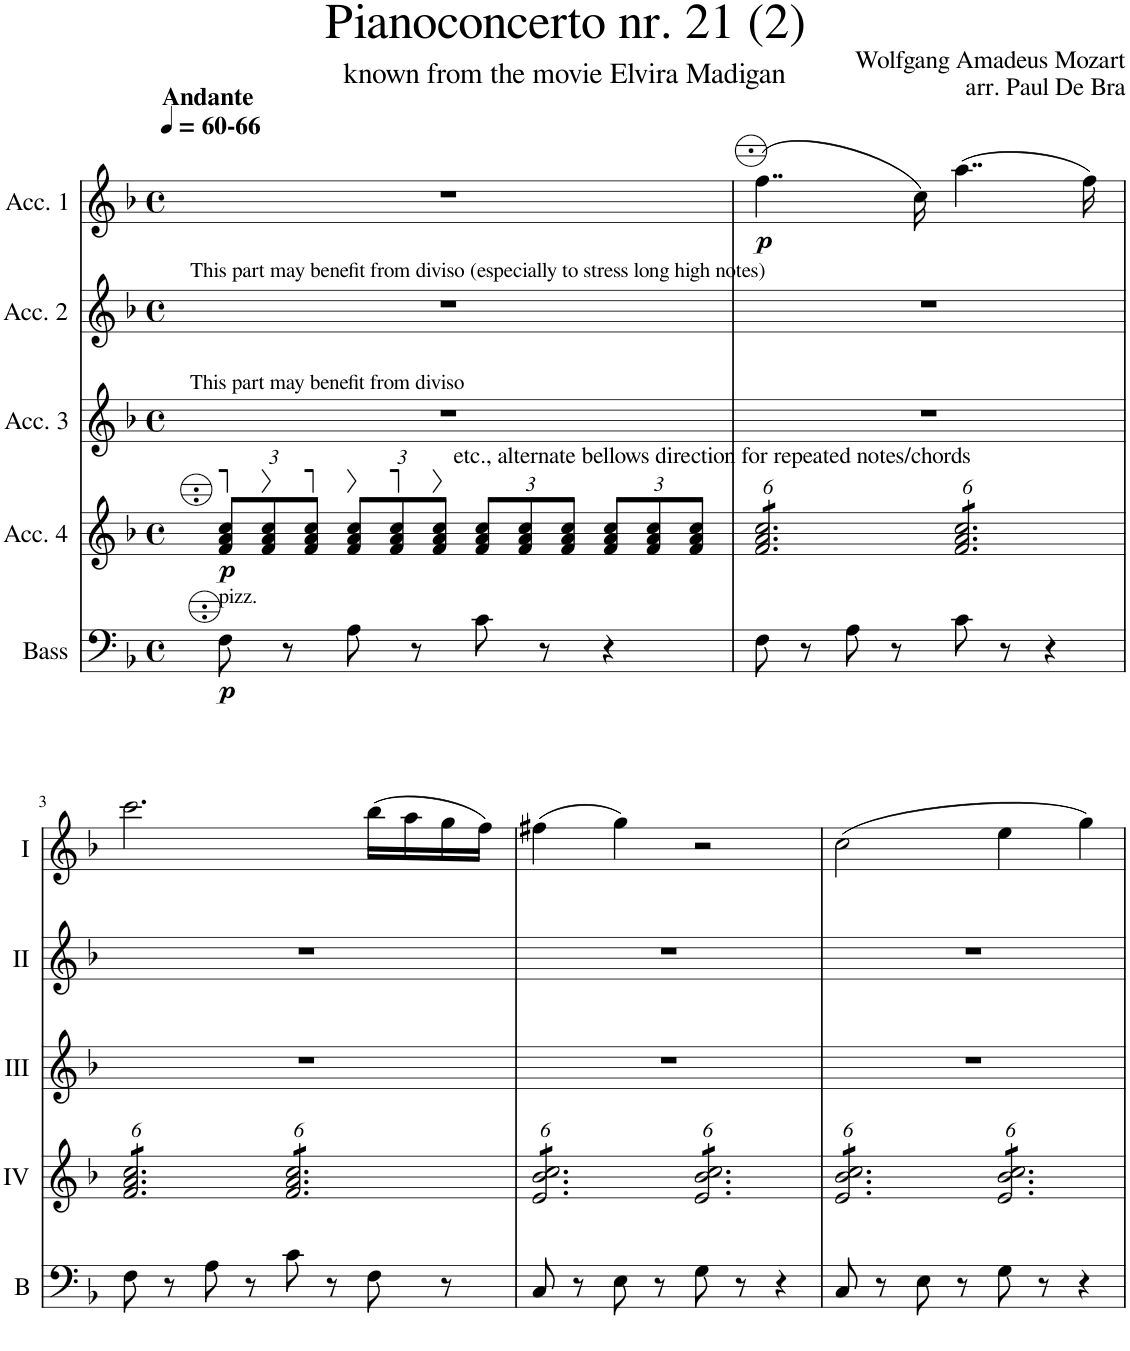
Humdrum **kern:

**kern	**dynam	**kern	**dynam	**kern	**kern	**kern	**dynam
*part5	*part5	*part4	*part4	*part3	*part2	*part1	*part1
*staff5	*staff5	*staff4	*staff4	*staff3	*staff2	*staff1	*staff1
*I"Bass	*	*I"Acc. 4	*	*I"Acc. 3	*I"Acc. 2	*I"Acc. 1	*
*I'B	*	*	*	*	*	*	*
*clefF4	*	*clefG2	*	*clefG2	*clefG2	*clefG2	*
*Trd7c12	*	*Trd7c12	*	*Trd7c12	*	*	*
*k[b-]	*	*k[b-]	*	*k[b-]	*k[b-]	*k[b-]	*
*M4/4	*	*M4/4	*	*M4/4	*M4/4	*M4/4	*
*met(c)	*	*met(c)	*	*met(c)	*met(c)	*met(c)	*
*	*	*Xbrackettup	*	*	*	*	*
*MM60	*	*MM60	*	*MM60	*MM60	*MM60	*
=1	=1	=1	=1	=1	=1	=1	=1
!	!	!	!	!	!	!LO:TX:a:B:t=Andante	!
!	!	!	!	!	!	!LO:TX:a:B:t=-66	!
!	!	!	!	!	!LO:TX:a:t=This part may benefit from diviso (especially to stress long high notes)	!	!
!	!	!	!	!LO:TX:a:t=This part may benefit from diviso	!	!	!
!LO:TX:a:t=pizz.	!	!	!	!	!	!	!
!	!LO:DY:b	!	!LO:DY:b	!	!	!	!
8F\	p	12f/ 12a/ 12cc/L	p	1r	1r	1r	.
.	.	12f/ 12a/ 12cc/	.	.	.	.	.
8r	.	.	.	.	.	.	.
.	.	12f/ 12a/ 12cc/J	.	.	.	.	.
8A\	.	12f/ 12a/ 12cc/L	.	.	.	.	.
.	.	12f/ 12a/ 12cc/	.	.	.	.	.
8r	.	.	.	.	.	.	.
!	!	!LO:TX:a:t=etc., alternate bellows direction for repeated notes/chords	!	!	!	!	!
.	.	12f/ 12a/ 12cc/J	.	.	.	.	.
8c\	.	12f/ 12a/ 12cc/L	.	.	.	.	.
.	.	12f/ 12a/ 12cc/	.	.	.	.	.
8r	.	.	.	.	.	.	.
.	.	12f/ 12a/ 12cc/J	.	.	.	.	.
4r	.	12f/ 12a/ 12cc/L	.	.	.	.	.
.	.	12f/ 12a/ 12cc/	.	.	.	.	.
.	.	12f/ 12a/ 12cc/J	.	.	.	.	.
=2	=2	=2	=2	=2	=2	=2	=2
!	!	!	!	!	!	!	!LO:DY:b
*	*	*tremolo	*	*	*	*	*
8F\	.	12f/ 12a/ 12cc/L	.	1r	1r	(4..ff\	p
.	.	12f/ 12a/ 12cc/	.	.	.	.	.
8r	.	.	.	.	.	.	.
.	.	12f/ 12a/ 12cc/	.	.	.	.	.
8A\	.	12f/ 12a/ 12cc/	.	.	.	.	.
.	.	12f/ 12a/ 12cc/	.	.	.	.	.
8r	.	.	.	.	.	.	.
.	.	12f/ 12a/ 12cc/J	.	.	.	.	.
.	.	.	.	.	.	16cc\)	.
8c\	.	12f/ 12a/ 12cc/L	.	.	.	(4..aa\	.
.	.	12f/ 12a/ 12cc/	.	.	.	.	.
8r	.	.	.	.	.	.	.
.	.	12f/ 12a/ 12cc/	.	.	.	.	.
4r	.	12f/ 12a/ 12cc/	.	.	.	.	.
.	.	12f/ 12a/ 12cc/	.	.	.	.	.
.	.	12f/ 12a/ 12cc/J	.	.	.	.	.
.	.	.	.	.	.	16ff\)	.
!!LO:LB:g=z
=3	=3	=3	=3	=3	=3	=3	=3
8F\	.	12f/ 12a/ 12cc/L	.	1r	1r	2.ccc\	.
.	.	12f/ 12a/ 12cc/	.	.	.	.	.
8r	.	.	.	.	.	.	.
.	.	12f/ 12a/ 12cc/	.	.	.	.	.
8A\	.	12f/ 12a/ 12cc/	.	.	.	.	.
.	.	12f/ 12a/ 12cc/	.	.	.	.	.
8r	.	.	.	.	.	.	.
.	.	12f/ 12a/ 12cc/J	.	.	.	.	.
8c\	.	12f/ 12a/ 12cc/L	.	.	.	.	.
.	.	12f/ 12a/ 12cc/	.	.	.	.	.
8r	.	.	.	.	.	.	.
.	.	12f/ 12a/ 12cc/	.	.	.	.	.
8F\	.	12f/ 12a/ 12cc/	.	.	.	(16bb-\LL	.
.	.	.	.	.	.	16aa\	.
.	.	12f/ 12a/ 12cc/	.	.	.	.	.
8r	.	.	.	.	.	16gg\	.
.	.	12f/ 12a/ 12cc/J	.	.	.	.	.
.	.	.	.	.	.	16ff\JJ)	.
=4	=4	=4	=4	=4	=4	=4	=4
8C/	.	12e/ 12b-/ 12cc/L	.	1r	1r	(4ff#X\	.
.	.	12e/ 12b-/ 12cc/	.	.	.	.	.
8r	.	.	.	.	.	.	.
.	.	12e/ 12b-/ 12cc/	.	.	.	.	.
8E\	.	12e/ 12b-/ 12cc/	.	.	.	4gg\)	.
.	.	12e/ 12b-/ 12cc/	.	.	.	.	.
8r	.	.	.	.	.	.	.
.	.	12e/ 12b-/ 12cc/J	.	.	.	.	.
8G\	.	12e/ 12b-/ 12cc/L	.	.	.	2r	.
.	.	12e/ 12b-/ 12cc/	.	.	.	.	.
8r	.	.	.	.	.	.	.
.	.	12e/ 12b-/ 12cc/	.	.	.	.	.
4r	.	12e/ 12b-/ 12cc/	.	.	.	.	.
.	.	12e/ 12b-/ 12cc/	.	.	.	.	.
.	.	12e/ 12b-/ 12cc/J	.	.	.	.	.
=5	=5	=5	=5	=5	=5	=5	=5
8C/	.	12e/ 12b-/ 12cc/L	.	1r	1r	(2cc\	.
.	.	12e/ 12b-/ 12cc/	.	.	.	.	.
8r	.	.	.	.	.	.	.
.	.	12e/ 12b-/ 12cc/	.	.	.	.	.
8E\	.	12e/ 12b-/ 12cc/	.	.	.	.	.
.	.	12e/ 12b-/ 12cc/	.	.	.	.	.
8r	.	.	.	.	.	.	.
.	.	12e/ 12b-/ 12cc/J	.	.	.	.	.
8G\	.	12e/ 12b-/ 12cc/L	.	.	.	4ee\	.
.	.	12e/ 12b-/ 12cc/	.	.	.	.	.
8r	.	.	.	.	.	.	.
.	.	12e/ 12b-/ 12cc/	.	.	.	.	.
4r	.	12e/ 12b-/ 12cc/	.	.	.	4gg\)	.
.	.	12e/ 12b-/ 12cc/	.	.	.	.	.
.	.	12e/ 12b-/ 12cc/J	.	.	.	.	.
*	*	*Xtremolo	*	*	*	*	*
=	=	=	=	=	=	=	=
*-	*-	*-	*-	*-	*-	*-	*-
